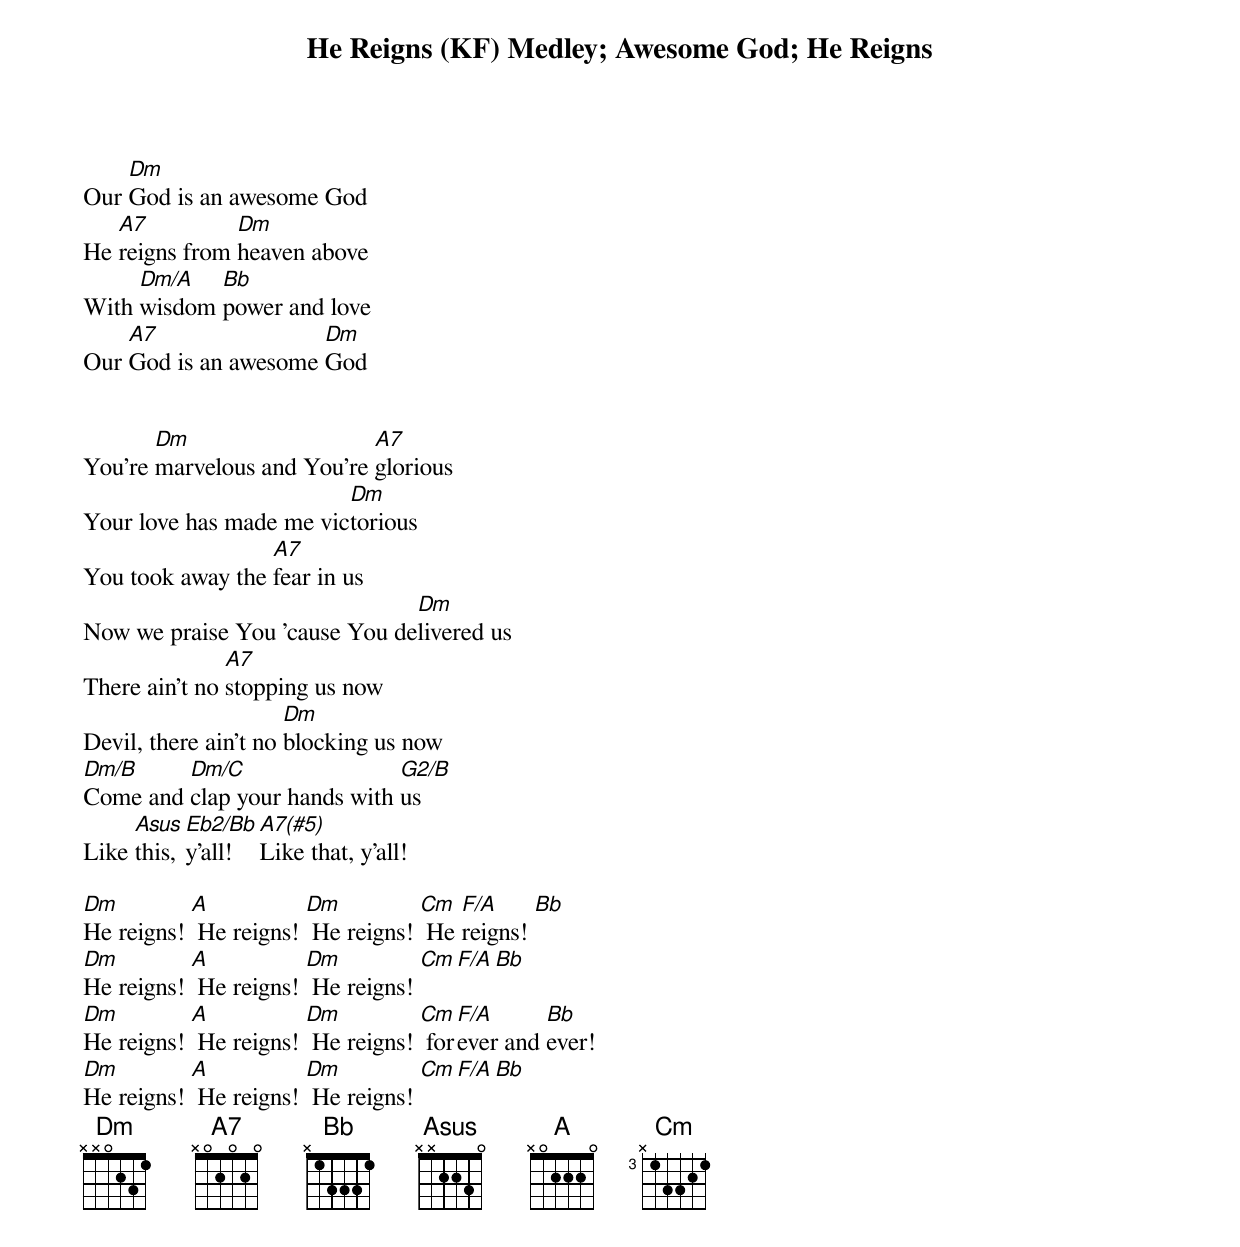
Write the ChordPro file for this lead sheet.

{title: He Reigns (KF) Medley}
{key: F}
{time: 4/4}
{title: Awesome God}
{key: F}
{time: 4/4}
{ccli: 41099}
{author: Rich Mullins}
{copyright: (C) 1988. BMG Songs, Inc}

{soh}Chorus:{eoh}
Our [Dm]God is an awesome God
He [A7]reigns from [Dm]heaven above
With [Dm/A]wisdom [Bb]power and love
Our [A7]God is an awesome [Dm]God

{title: He Reigns}
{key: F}
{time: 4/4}
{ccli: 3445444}
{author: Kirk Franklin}
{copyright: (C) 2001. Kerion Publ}

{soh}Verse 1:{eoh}
You're [Dm]marvelous and You're [A7]glorious
Your love has made me vic[Dm]torious
You took away the [A7]fear in us
Now we praise You 'cause You de[Dm]livered us
There ain't no [A7]stopping us now
Devil, there ain't no [Dm]blocking us now
[Dm/B]Come and [Dm/C]clap your hands with [G2/B]us
Like [Asus]this, [Eb2/Bb]y'all! [A7(#5)]Like that, y'all!

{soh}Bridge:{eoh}
[Dm]He reigns! [A] He reigns! [Dm] He reigns! [Cm] He [F/A]reigns! [Bb]
[Dm]He reigns! [A] He reigns! [Dm] He reigns! [Cm][F/A][Bb]
[Dm]He reigns! [A] He reigns! [Dm] He reigns! [Cm] for[F/A]ever and [Bb]ever!
[Dm]He reigns! [A] He reigns! [Dm] He reigns! [Cm][F/A][Bb]
